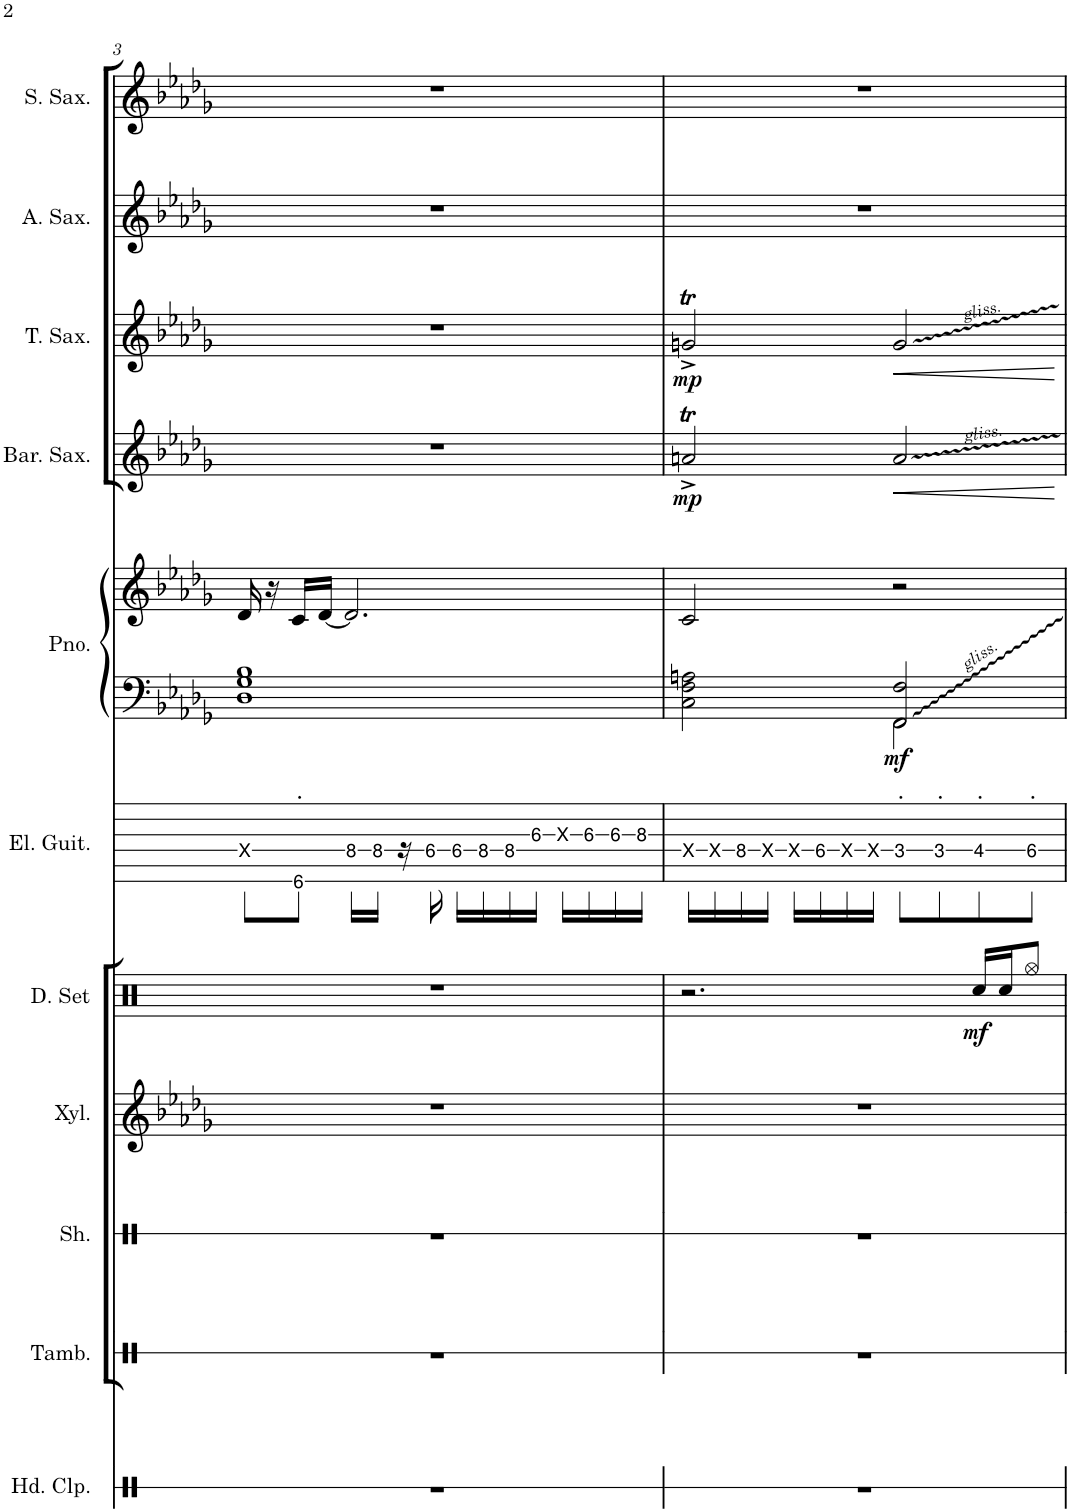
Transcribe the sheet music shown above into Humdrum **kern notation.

**kern	**kern	**kern	**kern	**kern	**dynam	**kern	**kern	**kern	**dynam	**kern	**dynam	**kern	**dynam	**kern	**kern
*part11	*part10	*part9	*part8	*part7	*part7	*part6	*part5	*part5	*part5	*part4	*part4	*part3	*part3	*part2	*part1
*staff12	*staff11	*staff10	*staff9	*staff8	*staff8	*staff7	*staff6	*staff5	*staff5/6	*staff4	*staff4	*staff3	*staff3	*staff2	*staff1
*I"Hand Clap	*I"Tambourine	*I"Shaker	*I"Xylophone	*I"Drumset	*	*I"Electric Guitar	*I"Piano	*	*	*I"Baritone Saxophone	*	*I"Tenor Saxophone	*	*I"Alto Saxophone	*I"Soprano Saxophone
*I'Hd. Clp.	*I'Tamb.	*I'Sh.	*I'Xyl.	*I'D. Set	*	*I'El. Guit.	*I'Pno.	*	*	*I'Bar. Sax.	*	*I'T. Sax.	*	*I'A. Sax.	*I'S. Sax.
!!LO:PB:g=z
*clefX	*clefX	*clefX	*clefG2	*clefX	*	*	*clefF4	*clefG2	*	*clefG2	*	*clefG2	*	*clefG2	*clefG2
*	*	*	*Trd-7c-12	*	*	*	*	*	*	*Trd12c21	*	*Trd8c14	*	*Trd5c9	*Trd1c2
*k[]	*k[]	*k[]	*k[b-e-a-d-g-]	*k[]	*	*k[b-e-a-d-g-]	*k[b-e-a-d-g-]	*k[b-e-a-d-g-]	*	*k[b-e-a-d-g-]	*	*k[b-e-a-d-g-]	*	*k[b-e-a-d-g-]	*k[b-e-a-d-g-]
*M4/4	*M4/4	*M4/4	*M4/4	*M4/4	*	*M4/4	*M4/4	*M4/4	*	*M4/4	*	*M4/4	*	*M4/4	*M4/4
=3	=3	=3	=3	=3	=3	=3	=3	=3	=3	=3	=3	=3	=3	=3	=3
1r	1r	1r	1r	1r	.	8D\L	1D- 1G- 1B-	16d-/	.	1r	.	1r	.	1r	1r
.	.	.	.	.	.	.	.	16r	.	.	.	.	.	.	.
.	.	.	.	.	.	8BB-'\J	.	16c/LL	.	.	.	.	.	.	.
.	.	.	.	.	.	.	.	[16d-/JJ	.	.	.	.	.	.	.
.	.	.	.	.	.	16B-\LL	.	2.d-/]	.	.	.	.	.	.	.
.	.	.	.	.	.	16B-\JJ	.	.	.	.	.	.	.	.	.
.	.	.	.	.	.	16r	.	.	.	.	.	.	.	.	.
.	.	.	.	.	.	16A-\	.	.	.	.	.	.	.	.	.
.	.	.	.	.	.	16A-\LL	.	.	.	.	.	.	.	.	.
.	.	.	.	.	.	16B-\	.	.	.	.	.	.	.	.	.
.	.	.	.	.	.	16B-\	.	.	.	.	.	.	.	.	.
.	.	.	.	.	.	16d-\JJ	.	.	.	.	.	.	.	.	.
.	.	.	.	.	.	16G\LL	.	.	.	.	.	.	.	.	.
.	.	.	.	.	.	16d-\	.	.	.	.	.	.	.	.	.
.	.	.	.	.	.	16d-\	.	.	.	.	.	.	.	.	.
.	.	.	.	.	.	16e-\JJ	.	.	.	.	.	.	.	.	.
=4	=4	=4	=4	=4	=4	=4	=4	=4	=4	=4	=4	=4	=4	=4	=4
*	*	*	*	*	*	*	*^	*	*	*	*	*	*	*	*
!	!	!	!	!	!	!	!	!	!	!	!	!LO:DY:b	!	!LO:DY:b	!	!
1r	1r	1r	1r	2.r	.	16D\LL	2C\ 2F\ 2An\	2ryy	2c/	.	2ant^/	mp	2gnt^/	mp	1r	1r
.	.	.	.	.	.	16D\	.	.	.	.	.	.	.	.	.	.
.	.	.	.	.	.	16B-\	.	.	.	.	.	.	.	.	.	.
.	.	.	.	.	.	16D\JJ	.	.	.	.	.	.	.	.	.	.
.	.	.	.	.	.	16D\LL	.	.	.	.	.	.	.	.	.	.
.	.	.	.	.	.	16A-\	.	.	.	.	.	.	.	.	.	.
.	.	.	.	.	.	16D\	.	.	.	.	.	.	.	.	.	.
.	.	.	.	.	.	16D\JJ	.	.	.	.	.	.	.	.	.	.
!	!	!	!	!	!	!	!	!	!	!LO:DY:b=2	!	!LO:HP:b	!	!LO:HP:b	!	!
.	.	.	.	.	.	8F'\L	2FF/ 2F/	2FF\	2r	mf	2a/	<	2g/	<	.	.
.	.	.	.	.	.	8F'\	.	.	.	.	.	.	.	.	.	.
!	!	!	!	!	!LO:DY:b	!	!	!	!	!	!	!	!	!	!	!
.	.	.	.	16Rcc/LL	mf	8G-'\	.	.	.	.	.	.	.	.	.	.
.	.	.	.	16Rcc/J	.	.	.	.	.	.	.	.	.	.	.	.
.	.	.	.	8Rgg/J	.	8A-'\J	.	.	.	.	.	.	.	.	.	.
*	*	*	*	*	*	*	*v	*v	*	*	*	*	*	*	*	*
.	.	.	.	.	.	.	.	.	.	.	[	.	[	.	.
=	=	=	=	=	=	=	=	=	=	=	=	=	=	=	=
*-	*-	*-	*-	*-	*-	*-	*-	*-	*-	*-	*-	*-	*-	*-	*-
